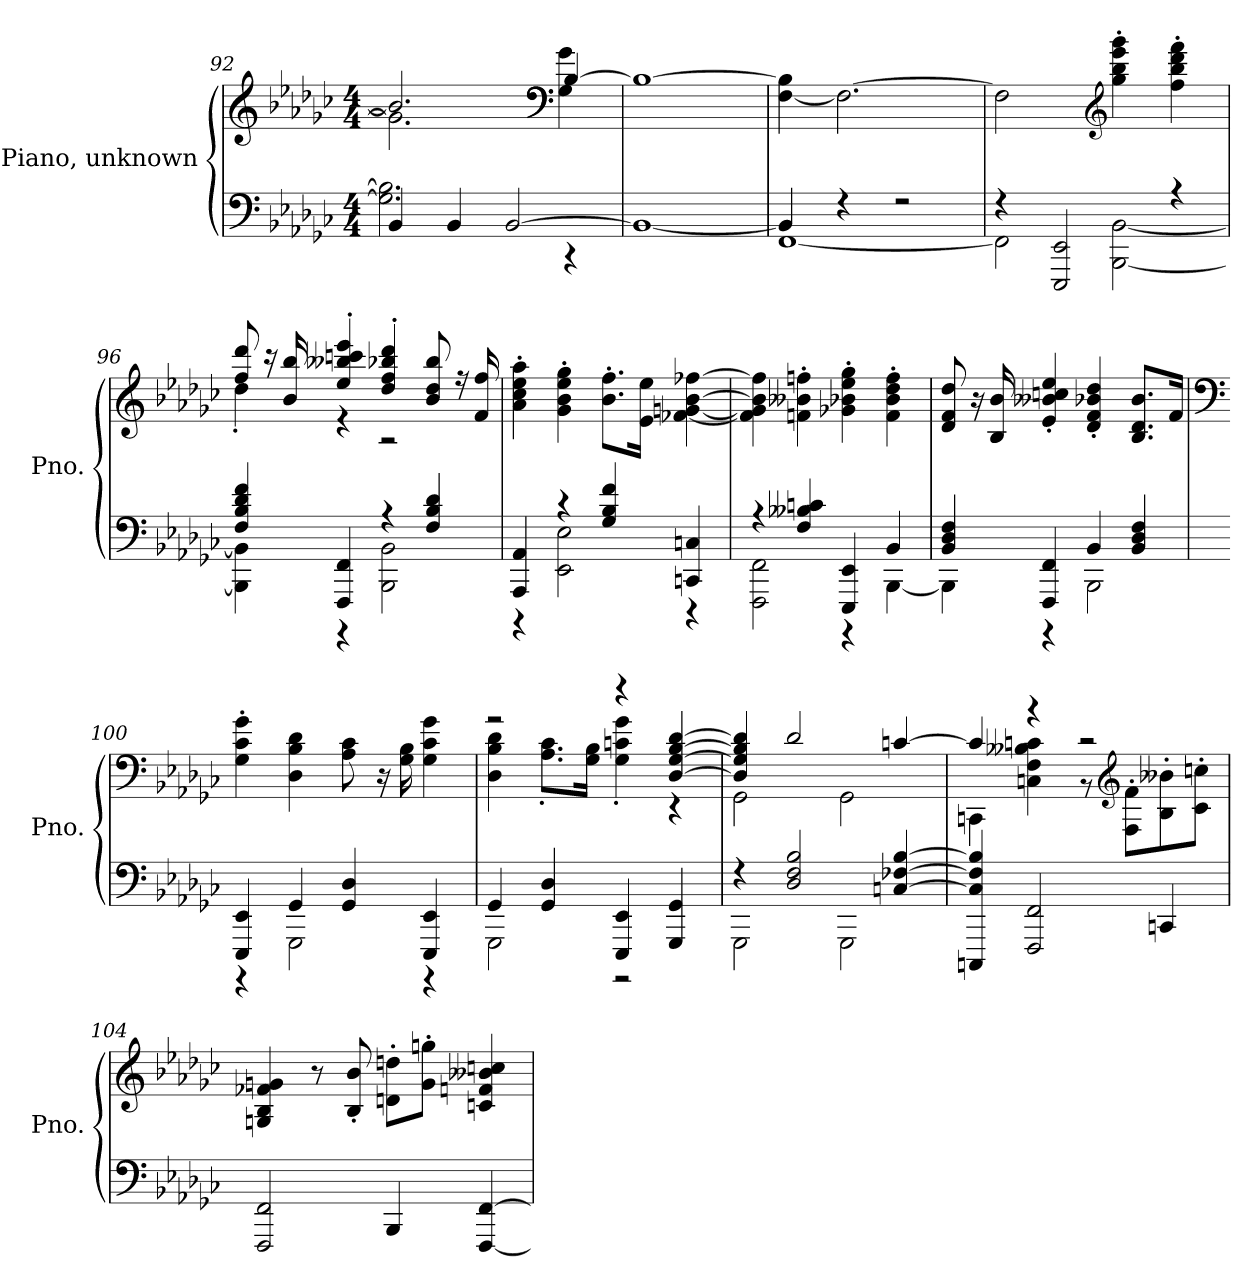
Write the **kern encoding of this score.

**kern	**kern
*part1	*part1
*staff2	*staff1
*I"Piano, unknown	*
*I'Pno.	*
*clefF4	*clefG2
*k[b-e-a-d-g-c-]	*k[b-e-a-d-g-c-]
*M4/4	*M4/4
=92	=92
*^	*^
4BB-/	2.G-\] 2.B-\]	2.b-/]	2.g-\]
4BB-/	.	.	.
[2BB-/	.	.	.
*	*	*clefF4	*
.	4r	[4B-/	4G-\ 4g-\
*v	*v	*	*
*	*v	*v
=93	=93
1BB-_	1B-_
=94	=94
*^	*
4BB-/]	[1FF	[4F\ 4B-\]
4r	.	2.F\_
2r	.	.
=95	=95	=95
4r	2FF\]	2F\]
2EEE-/ 2EE-/	.	.
*	*	*clefG2
.	[2BBB-\ [2BB-\	4gg-\' 4bb-\' 4eee-\' 4ggg-\'
4r	.	4ff\' 4bb-\' 4ddd-\' 4fff\'
!!LO:LB:g=z
=96	=96	=96
*	*	*^
4F/ 4B-/ 4d-/ 4f/	4BBB-\] 4BB-\]	8ff/ 8ddd-/	4dd-'\
.	.	16r	.
.	.	16b-/ 16bb-/	.
4FFF/ 4FF/	4r	4ee-/' 4bb--X/' 4cccn/' 4eee-/'	4r
4r	2BBB-\ 2BB-\	4dd-/' 4ff/' 4bb-X/' 4ddd-/'	2r
4F/ 4B-/ 4d-/	.	8b-/ 8dd-/ 8bb-/	.
.	.	16r	.
.	.	16f/ 16ff/	.
*	*	*v	*v
=97	=97	=97
4AAA-/ 4AA-/	4r	4a-\' 4cc-\' 4ee-\' 4aa-\'
4r	2EE-\ 2E-\	4g-\' 4b-\' 4ee-\' 4gg-\'
4G-/ 4B-/ 4f/	.	8.b-\' 8.ff\'L
.	.	16e-\ 16ee-\Jk
4CCn/ 4Cn/	4r	[4f-X\ [4gn\ [4b-\ [4ff-X\
=98	=98	=98
4r	2FFF\ 2FF\	4f-\] 4g\] 4b-\] 4ff-\]
4F/ 4B--X/ 4cn/	.	4fn\' 4b--X\' 4ffn\'
4EEE-/ 4EE-/	4r	4g-X\' 4b-X\' 4ee-\' 4gg-\'
4BB-/	[4BBB-\	4f\' 4b-\' 4dd-\' 4ff\'
!!LO:LB:g=z
=99	=99	=99
4BB-/ 4D-/ 4F/	4BBB-\]	8d-/ 8f/ 8dd-/
.	.	16r
.	.	16B-/ 16b-/
4FFF/ 4FF/	4r	4e-/' 4b--X/' 4ccn/' 4ee-/'
4BB-/	2BBB-\	4d-/' 4f/' 4b-X/' 4dd-/'
4BB-/ 4D-/ 4F/	.	8.B-/ 8.d-/ 8.b-/L
.	.	16f/Jk
=100	=100	=100
*	*	*clefF4
4EEE-/ 4EE-/	4r	4G-\' 4c-\' 4g-\'
4GG-/	2GGG-\	4D-\ 4B-\ 4d-\
4GG-/ 4D-/	.	8A-\ 8c-\
.	.	16r
.	.	16G-\ 16B-\
4EEE-/ 4EE-/	4r	4G-\ 4c-\ 4g-\
=101	=101	=101
*	*	*^
4GG-/	2GGG-\	2r	4D-\ 4B-\ 4d-\
4GG-/ 4D-/	.	.	8.A-\' 8.c-\'L
.	.	.	16G-\ 16B-\Jk
4EEE-/ 4EE-/	2r	4r	4G-\' 4cn\' 4g-\'
4GGG-/ 4GG-/	.	[4D-/ [4G-/ [4B-/ [4d-/	4r
=102	=102	=102	=102
4r	2GGG-\	4D-/] 4G-/] 4B-/] 4d-/]	2GG-\
2D-/ 2F/ 2B-/	.	2d-/	.
.	2GGG-\	.	2GG-\
[4Cn/ [4F-X/ [4B-/	.	[4cn/	.
*v	*v	*	*
!!LO:LB:g=z	!!
=103	=103	=103
4CCCn/ 4C/] 4F-/] 4B-/]	4c/]	4CCn\
2FFF/ 2FF/	4r	4Cn\ 4F\ 4B--X\ 4cn\
.	2r	8r
*	*clefG2	*
.	.	8F\' 8f\'L
4CCn/	.	8B--\' 8b--X\'
.	.	8c\' 8ccn\'J
*	*v	*v
=104	=104
2FFF/ 2FF/	4Gn/ 4B-/ 4f-X/ 4gn/
.	8r
.	8B-/' 8b-/'
4BBB-/	8dn\' 8ddn\'L
.	8g\' 8ggn\'J
[4FFF/ [4FF/	4cn/ 4fn/ 4b--X/ 4ccn/
=	=
*-	*-
